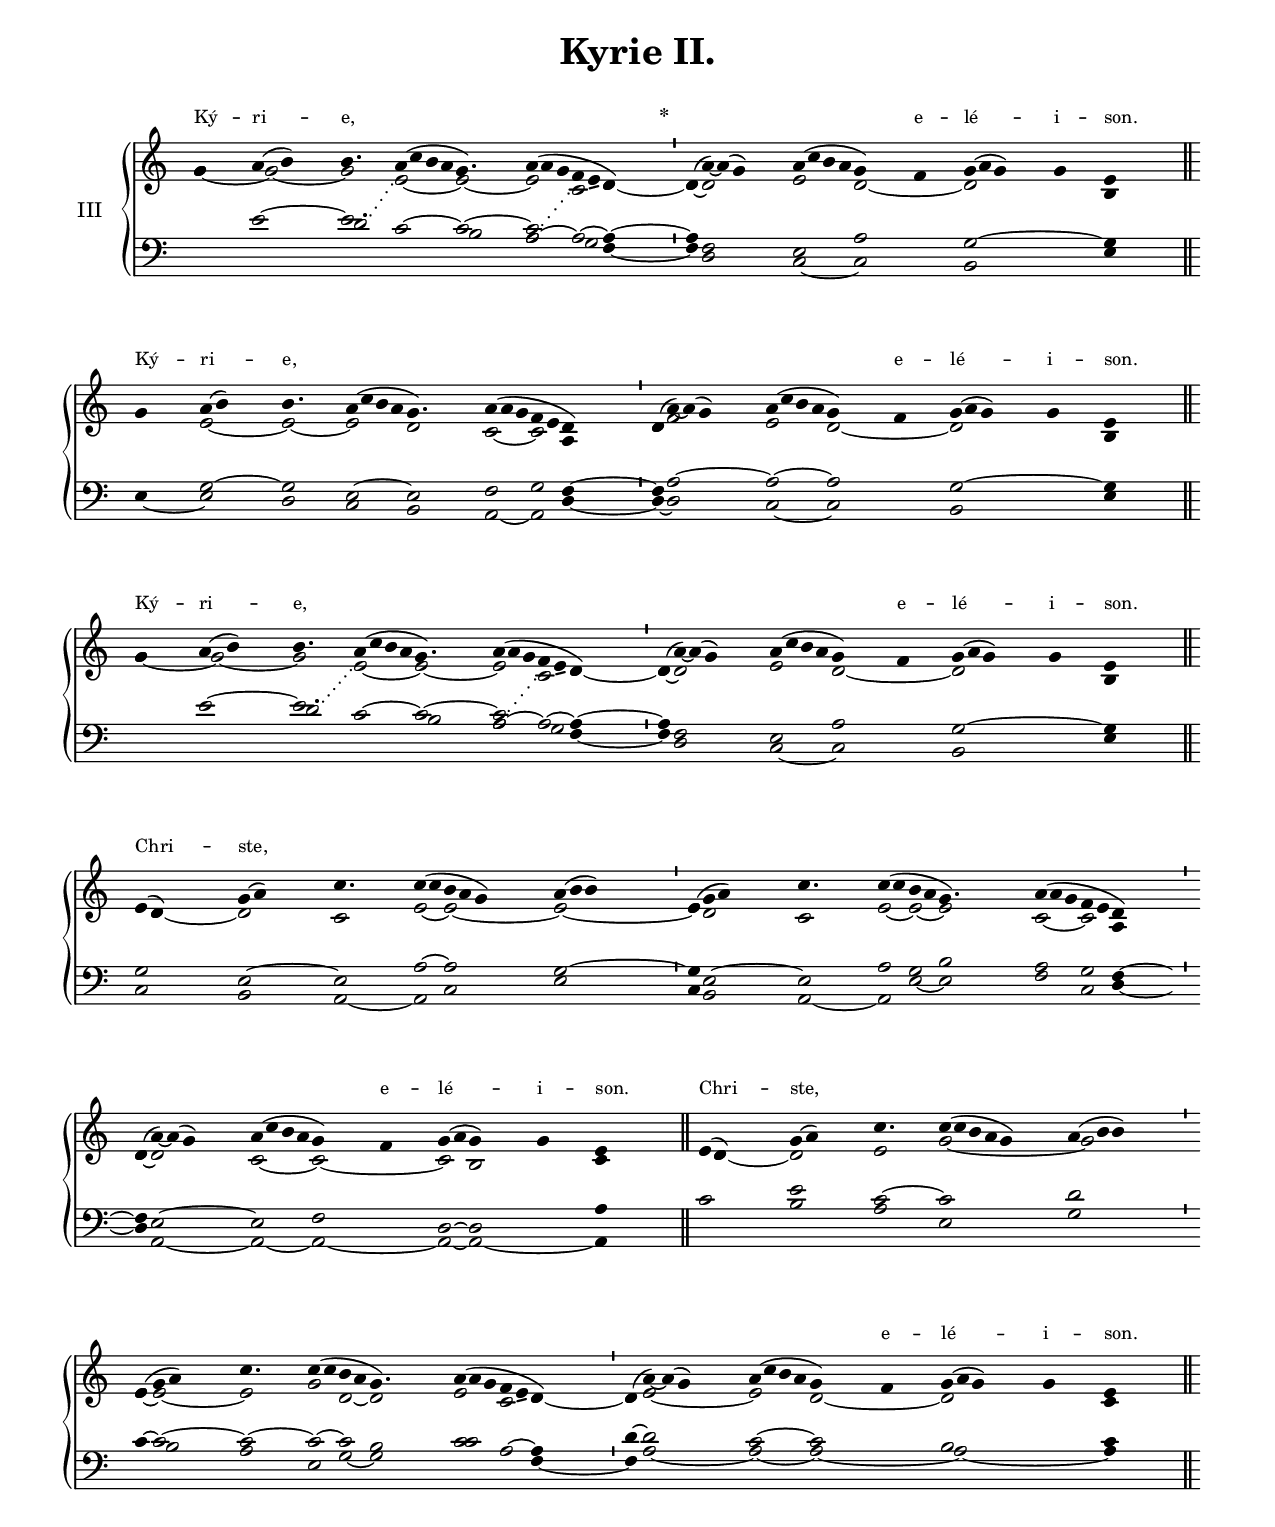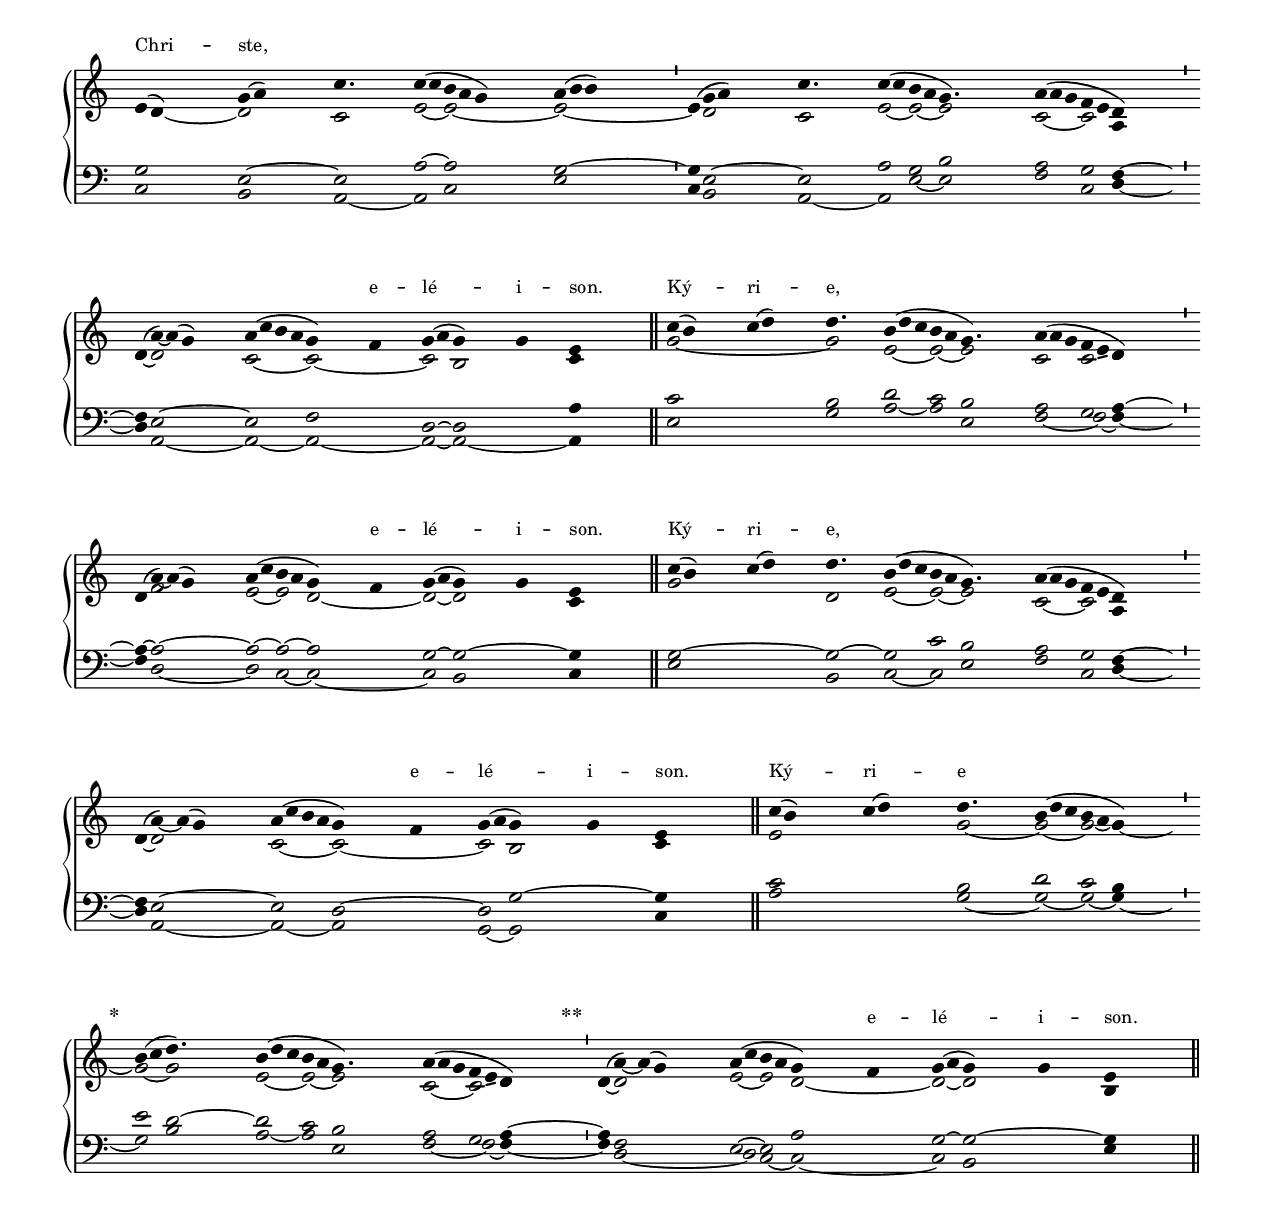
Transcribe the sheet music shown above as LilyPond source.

\version "2.18"
\include "gregorian.ly"
\include "noh2.ily"

%Page reference: page v.11
%(volume.page)

global = {
 \key e \phrygian
 \cadenzaOn 
 \override Glissando #'thickness = #2.0
}

\header {
  title = \markup \center-column {"Kyrie II." \vspace #1 }
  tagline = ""
  composer = ""
}

\paper {
 #(include-special-characters)
  oddHeaderMarkup = \markup \fill-line {
    \line {}
    \center-column {
      \on-the-fly #first-page     " "
      \on-the-fly #not-first-page ""
    }
    \line { \on-the-fly #print-page-number-check-first \fromproperty #'page:page-number-string }
  }
  evenHeaderMarkup = \markup \fill-line {
    \line { \on-the-fly #print-page-number-check-first \fromproperty #'page:page-number-string }
    \center-column { "" }
    \line {}
  }
}

chantText = \lyricmode {
Ký -- ri -- e, _ _ 
\set stanza = " * " _ _ e -- lé -- i -- son. 
Ký -- ri -- e, _ _ _ _ e -- lé -- i -- son. 
Ký -- ri -- e, _ _ _ _ e -- lé -- i -- son. 
Chri -- ste, _ _ _ _ _ _ _ _ _ e -- lé -- i -- son. 
Chri -- ste, _ _ _ _ _ _ _ _ _ e -- lé -- i -- son. 
Chri -- ste, _ _ _ _ _ _ _ _ _ e -- lé -- i -- son. 
Ký -- ri -- e, _ _ _ _ e -- lé -- i -- son. 
Ký -- ri -- e, _ _ _ _ e -- lé -- i -- son. 
Ký -- ri -- e _ 
\set stanza = " * " _ _ _ 
\set stanza = " ** "  _ _ e -- lé -- i -- son. }

chantMusic = {
\tieDown   g'4 a'4 ( b'4) b'4. a'4 ( c''4 b'4 a'4 g'4.) a'4 ( a'4 g'4 f'4 e'4 d'4) \divisioMinima
 d'4 ( a'4) ~ a'4 ( g'4) a'4 ( c''4 b'4 a'4 g'4) f'4 g'4 ( a'4 g'4) g'4 e'4 \finalis
 \forceBreak
 g'4 a'4 ( b'4) b'4. a'4 ( c''4 b'4 a'4 g'4.) a'4 ( a'4 g'4 f'4 e'4 d'4) \divisioMinima
 d'4 ( a'4) ~ a'4 ( g'4) a'4 ( c''4 b'4 a'4 g'4) f'4 g'4 ( a'4 g'4) g'4 e'4 \finalis
 \forceBreak
 g'4 a'4 ( b'4) b'4. a'4 ( c''4 b'4 a'4 g'4.) a'4 ( a'4 g'4 f'4 e'4 d'4) \divisioMinima
 d'4 ( a'4) ~ a'4 ( g'4) a'4 ( c''4 b'4 a'4 g'4) f'4 g'4 ( a'4 g'4) g'4 e'4 \finalis
 \forceBreak
 e'4 ( d'4) g'4 ( a'4) c''4. c''4 ( c''4 b'4 a'4 g'4) a'4 ( b'4 b'4) \divisioMinima
 e'4 ( g'4 a'4) c''4. c''4 ( c''4 b'4 a'4 g'4.) a'4 ( a'4 g'4 f'4 e'4 d'4) \divisioMinima
 \forceBreak
 d'4 ( a'4) ~ a'4 ( g'4) a'4 ( c''4 b'4 a'4 g'4) f'4 g'4 ( a'4 g'4) g'4 e'4 \finalis
 e'4 ( d'4) g'4 ( a'4) c''4. c''4 ( c''4 b'4 a'4 g'4) a'4 ( b'4 b'4) \divisioMinima
 \forceBreak
 e'4 ( g'4 a'4) c''4. c''4 ( c''4 b'4 a'4 g'4.) a'4 ( a'4 g'4 f'4 e'4 d'4) \divisioMinima
 d'4 ( a'4) ~ a'4 ( g'4) a'4 ( c''4 b'4 a'4 g'4) f'4 g'4 ( a'4 g'4) g'4 e'4 \finalis
 \forceBreak
 e'4 ( d'4) g'4 ( a'4) c''4. c''4 ( c''4 b'4 a'4 g'4) a'4 ( b'4 b'4) \divisioMinima
 e'4 ( g'4 a'4) c''4. c''4 ( c''4 b'4 a'4 g'4.) a'4 ( a'4 g'4 f'4 e'4 d'4) \divisioMinima
 \forceBreak
 d'4 ( a'4) ~ a'4 ( g'4) a'4 ( c''4 b'4 a'4 g'4) f'4 g'4 ( a'4 g'4) g'4 e'4 \finalis
 c''4 ( b'4) c''4 ( d''4) d''4.
 b'4 ( d''4 c''4 b'4 a'4 g'4.) a'4 ( a'4 g'4 f'4 e'4 d'4) \divisioMinima \forceBreak
 d'4 ( a'4) ~ a'4 ( g'4) a'4 ( c''4 b'4 a'4 g'4) f'4 g'4 ( a'4 g'4) g'4 e'4 \finalis
 c''4 ( b'4) c''4 ( d''4) d''4. b'4 ( d''4 c''4 b'4 a'4 g'4.) a'4 ( a'4 g'4 f'4 e'4 d'4) \divisioMinima \forceBreak
 d'4 ( a'4) ~ a'4 ( g'4) a'4 ( c''4 b'4 a'4 g'4) f'4 g'4 ( a'4 g'4) g'4 e'4 \finalis
 c''4 ( b'4) c''4 ( d''4) d''4. b'4 ( d''4 c''4 b'4 a'4 g'4) \divisioMinima \forceBreak
 b'4 ( c''4 d''4.) b'4 ( d''4 c''4 b'4 a'4 g'4.)
 a'4 ( a'4 g'4 f'4 e'4 d'4) \divisioMinima
 d'4 ( a'4) ~ a'4 ( g'4) a'4 ( c''4 b'4 a'4 g'4) f'4 g'4 ( a'4 g'4) g'4 e'4 \finalis

}

altoMusic = {
g'4 ~ g'2 ~ g'2*3/4 e'2*4/2 ~ e'2*3/4 ~ e'2*3/2 c'2 -\tweak Glissando.Y-offset #-0.8 \glissando d'4 ~ \divisioMinima
d'4 ~ d'2*3/2 e'2*4/2 d'2 ~ d'2*4/2 b4 \finalis
r4 e'2 ~ e'2*3/4 ~ e'2*4/2 d'2*3/4 c'2*3/2 ~ c'2 a4 \divisioMinima
d'4 f'2*3/2 e'2*4/2 d'2 ~ d'2*4/2 b4 \finalis
g'4 ~ g'2 ~ g'2*3/4 e'2*4/2 ~ e'2*3/4 ~ e'2*3/2 c'2 -\tweak Glissando.Y-offset #-0.8 \glissando d'4 ~ \divisioMinima
d'4 ~ d'2*3/2 e'2*4/2 d'2 ~ d'2*4/2 b4 \finalis
r4 d'4 ~ d'2 c'2*3/4 e'2 ~ e'2*3/2 ~ e'2*3/2 ~ \divisioMinima
e'4 d'2 c'2*3/4 e'2 ~ e'2 ~ e'2*3/4 c'2*3/2 ~ c'2 a4
%-\tweak Glissando.Y-offset #-0.8 \glissando
\divisioMinima
d'4 ~ d'2*3/2 c'2*4/2 ~ c'2 ~ c'2 b2 c'4 \finalis
r4 d'4 ~ d'2 e'2*3/4 g'2*5/2 ~ g'2*3/2 \divisioMinima
e'4 ~ e'2 ~ e'2*3/4 g'2 d'2 ~ d'2*3/4 e'2*3/2 c'2 -\tweak Glissando.Y-offset #-0.8 \glissando d'4 ~ \divisioMinima
d'4 e'2*3/2 ~ e'2*4/2 d'2 ~ d'2*4/2 c'4 \finalis
r4 d'4 ~ d'2 c'2*3/4 e'2 ~ e'2*3/2 ~ e'2*3/2 ~ \divisioMinima
e'4 d'2 c'2*3/4 e'2 ~ e'2 ~ e'2*3/4 c'2*3/2 ~ c'2 a4
%-\tweak Glissando.Y-offset #-0.8 \glissando
\divisioMinima
d'4 ~ d'2*3/2 c'2*4/2 ~ c'2 ~ c'2 b2 c'4 \finalis
g'2*4/2 ~ g'2*3/4 e'2*3/2 ~ e'2 ~ e'2*3/4 c'2*3/2 c'2 -\tweak Glissando.Y-offset #-0.8 \glissando d'4 \divisioMinima
r4 f'2*3/2 e'2 ~ e'2 d'2 ~ d'2 ~ d'2 c'4 \finalis
g'2*4/2 d'2*3/4 e'2*3/2 ~ e'2 ~ e'2*3/4 c'2*3/2 ~ c'2 a4
%-\tweak Glissando.Y-offset #-0.8 \glissando
\divisioMinima
d'4 ~ d'2*3/2 c'2*4/2 ~ c'2 ~ c'2 b2 c'4 \finalis
e'2*4/2 g'2*3/4 ~ g'2*3/2 ~ g'2 ~ g'4 ~ \divisioMinima
g'2 ~ g'2*3/4 e'2*3/2 ~ e'2 ~ e'2*3/4 c'2*3/2 ~ c'2 -\tweak Glissando.Y-offset #-0.8 \glissando d'4 \divisioMinima
d'4 ~ d'2*3/2 e'2 ~ e'2 d'2 ~ d'2 ~ d'2 b4 \finalis
}

tenorMusic = {
r4 e'2 ~ e'2*3/4 c'2*4/2 ~ c'2*3/4 ~ <c' a>2*3/2 ~ a2 ~ a4 ~ \divisioMinima
a4 f2*3/2 e2*4/2 a2 g2*4/2 ~ g4 \finalis
r4 g2 ~ g2*3/4 e2*4/2 ~ e2*3/4 f2*3/2 g2 f4 ~ \divisioMinima
f4 a2*3/2 ~ a2*4/2 ~ a2 g2*4/2 ~ g4 \finalis
r4 e'2 ~ e'2*3/4 c'2*4/2 ~ c'2*3/4 ~ <c' a>2*3/2 ~ a2 ~ a4 ~ \divisioMinima
a4 f2*3/2 e2*4/2 a2 g2*4/2 ~ g4 \finalis
g2 e2 ~ e2*3/4 a2 ~ a2*3/2 g2*3/2 ~ \divisioMinima
g4 e2 ~ e2*3/4 a2 g2 b2*3/4 a2*3/2 g2 f4 ~ \divisioMinima
f4 e2*3/2 ~ e2*4/2 f2 d2 ~ d2 a4 \finalis
c'2 e'2 c'2*3/4 ~ c'2*5/2 d'2*3/2 \divisioMinima
c'4 ~ c'2 ~ c'2*3/4 ~ c'2 ~ c'2 b2*3/4 \shiftRight c'2*3/2 a2 ~ a4 \divisioMinima
d'4 ~ d'2*3/2 c'2*4/2 ~ c'2 b2*4/2 c'4 \finalis
g2 e2 ~ e2*3/4 a2 ~ a2*3/2 g2*3/2 ~ \divisioMinima
g4 e2 ~ e2*3/4 a2 g2 b2*3/4 a2*3/2 g2 f4 ~ \divisioMinima
f4 e2*3/2 ~ e2*4/2 f2 d2 ~ d2 a4 \finalis
c'2*4/2 b2*3/4 d'2*3/2 c'2 b2*3/4 a2*3/2 g2 a4 ~ \divisioMinima
a4 ~ a2*3/2 ~ a2 ~ a2 ~ a2 g2 ~ g2 ~ g4 \finalis
g2*4/2 ~ g2*3/4 ~ g2*3/2 c'2 b2*3/4 a2*3/2 g2 f4 ~ \divisioMinima
f4 e2*3/2 ~ e2*4/2 d2 ~ d2 g2 ~ g4 \finalis
c'2*4/2 b2*3/4 d'2*3/2 c'2 b4 \divisioMinima
e'2 d'2*3/4 ~ d'2*3/2 c'2 b2*3/4 a2*3/2 g2 a4 ~ \divisioMinima
a4 f2*3/2 e2 ~ e2 a2 g2 ~ g2 ~ g4 \finalis
}

bassMusic = {
r2*3/2 d'2*11/4 b2*3/4 a2*3/2 g2 f4 ~ \divisioMinima
f4 d2*3/2 c2*4/2 ~ c2 b,2*4/2 e4 \finalis
e4 ~ e2 d2*3/4 c2*4/2 b,2*3/4 a,2*3/2 ~ a,2 d4 ~ \divisioMinima
d4 ~ d2*3/2 c2*4/2 ~ c2 b,2*4/2 e4 \finalis
r2*3/2 d'2*3/4 r2*4/2 b2*3/4 a2*3/2 g2 f4 ~ \divisioMinima
f4 d2*3/2 c2*4/2 ~ c2 b,2*4/2 e4 \finalis
c2 b,2 a,2*3/4 ~ a,2 c2*3/2 e2*3/2 \divisioMinima
c4 b,2 a,2*3/4 ~ a,2 e2 ~ e2*3/4 f2*3/2 c2 d4 ~ \divisioMinima
d4 a,2*3/2 ~ a,2*4/2 ~ a,2 ~ a,2 ~ a,2 ~ a,4 \finalis
r2 b2 a2*3/4 e2*5/2 g2*3/2 \divisioMinima
r4 b2 a2*3/4 e2 g2 ~ g2*3/4 c'2*3/2 r2 f4 ~ \divisioMinima
f4 a2*3/2 ~ a2*4/2 ~ a2 ~ a2*4/2 ~ a4 \finalis
c2 b,2 a,2*3/4 ~ a,2 c2*3/2 e2*3/2 \divisioMinima
c4 b,2 a,2*3/4 ~ a,2 e2 ~ e2*3/4 f2*3/2 c2 d4 ~ \divisioMinima
d4 a,2*3/2 ~ a,2*4/2 ~ a,2 ~ a,2 ~ a,2 ~ a,4 \finalis
e2*4/2 g2*3/4 a2*3/2 ~ a2 e2*3/4 f2*3/2 ~ f2 ~ f4 ~ \divisioMinima
f4 d2*3/2 ~ d2 c2 ~ c2 ~ c2 b,2 c4 \finalis
e2*4/2 b,2*3/4 c2*3/2 ~ c2 e2*3/4 f2*3/2 c2 d4 ~ \divisioMinima
d4 a,2*3/2 ~ a,2*4/2 ~ a,2 g,2 ~ g,2 c4 \finalis
a2*4/2 g2*3/4 ~ g2*3/2 ~ g2 ~ g4 ~ \divisioMinima
g2 b2*3/4 a2*3/2 ~ a2 e2*3/4 f2*3/2 ~ f2 ~ f4 ~ \divisioMinima
f4 d2*3/2 ~ d2 c2 ~ c2 ~ c2 b,2 e4 \finalis
}

voiceLines = {
\voiceLineStyle


s2*3/2
\allowVoiceLineBreak
\voiceLine "down" "up" e'4. e'2*1/2


s2*9/4
\allowVoiceLineBreak
\voiceLine "down" "up" c'2*3/2 c'2*1/2


s2*2/2
\allowVoiceLineBreak
\voiceLine "down" "down" f2*1/2 f2*1/2


s2*47/2
\allowVoiceLineBreak
\voiceLine "down" "up" e'4. e'2*1/2


s2*9/4
\allowVoiceLineBreak
\voiceLine "down" "up" c'2*3/2 c'2*1/2


s2*2/2
\allowVoiceLineBreak
\voiceLine "down" "down" f2*1/2 f2*1/2


s2*240/2
\allowVoiceLineBreak
\voiceLine "down" "down" f2*1/2 f2*1/2


}

\score{
  <<
    \new Lyrics
    \new GrandStaff <<
      \set GrandStaff.autoBeaming = ##f
      \set GrandStaff.instrumentName = \markup \center-column {
        "III"
      }
      \new Staff = up <<
        \new Voice = "chant" {
          \voiceOne \global \chantMusic
        }
        \new Voice {
          \voiceTwo \global \altoMusic
        }
      >>

      \new Staff = down <<
        \clef bass
        \new Voice {
          \voiceOne \global \tenorMusic
        }
        \new Voice {
          \voiceTwo \global \bassMusic
        }
	\new Voice {
        \voiceThree \global \voiceLines
        }
      >>
    >>
    \context Lyrics {
      \lyricsto chant {
      \chantText
    }
    }
  >>
  \layout{
  }
  
}
